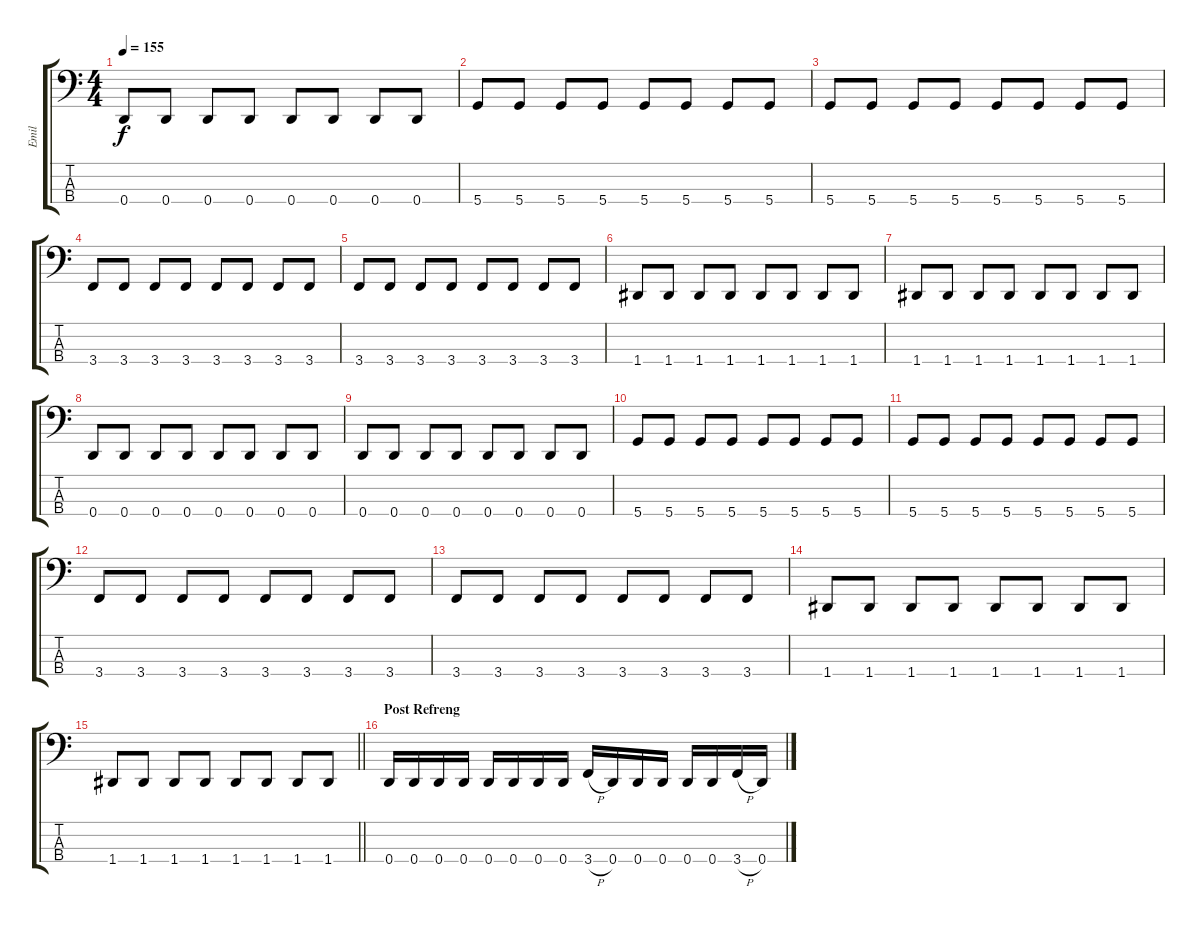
\track ("Emil" "Emil") {instrument electricbassfinger}
\staff {score tabs}
\tuning (G2 D2 A1 D1) {hide}
\ts (4 4)
\tempo 155
\clef f4
\ks c
0.4.8{dy f} 0.4.8 0.4.8 0.4.8 0.4.8 0.4.8 0.4.8 0.4.8 |
5.4.8 5.4.8 5.4.8 5.4.8 5.4.8 5.4.8 5.4.8 5.4.8 |
5.4.8 5.4.8 5.4.8 5.4.8 5.4.8 5.4.8 5.4.8 5.4.8 |
3.4.8 3.4.8 3.4.8 3.4.8 3.4.8 3.4.8 3.4.8 3.4.8 |
3.4.8 3.4.8 3.4.8 3.4.8 3.4.8 3.4.8 3.4.8 3.4.8 |
1.4.8 1.4.8 1.4.8 1.4.8 1.4.8 1.4.8 1.4.8 1.4.8 |
1.4.8 1.4.8 1.4.8 1.4.8 1.4.8 1.4.8 1.4.8 1.4.8 |
0.4.8 0.4.8 0.4.8 0.4.8 0.4.8 0.4.8 0.4.8 0.4.8 |
0.4.8 0.4.8 0.4.8 0.4.8 0.4.8 0.4.8 0.4.8 0.4.8 |
5.4.8 5.4.8 5.4.8 5.4.8 5.4.8 5.4.8 5.4.8 5.4.8 |
5.4.8 5.4.8 5.4.8 5.4.8 5.4.8 5.4.8 5.4.8 5.4.8 |
3.4.8 3.4.8 3.4.8 3.4.8 3.4.8 3.4.8 3.4.8 3.4.8 |
3.4.8 3.4.8 3.4.8 3.4.8 3.4.8 3.4.8 3.4.8 3.4.8 |
1.4.8 1.4.8 1.4.8 1.4.8 1.4.8 1.4.8 1.4.8 1.4.8 |
\barLineRight lightlight
1.4.8 1.4.8 1.4.8 1.4.8 1.4.8 1.4.8 1.4.8 1.4.8 |
\section ("" "Post Refreng")
0.4.16 0.4.16 0.4.16 0.4.16 0.4.16 0.4.16 0.4.16 0.4.16 3.4{h}.16 0.4.16 0.4.16 0.4.16 0.4.16 0.4.16 3.4{h}.16 0.4.16
